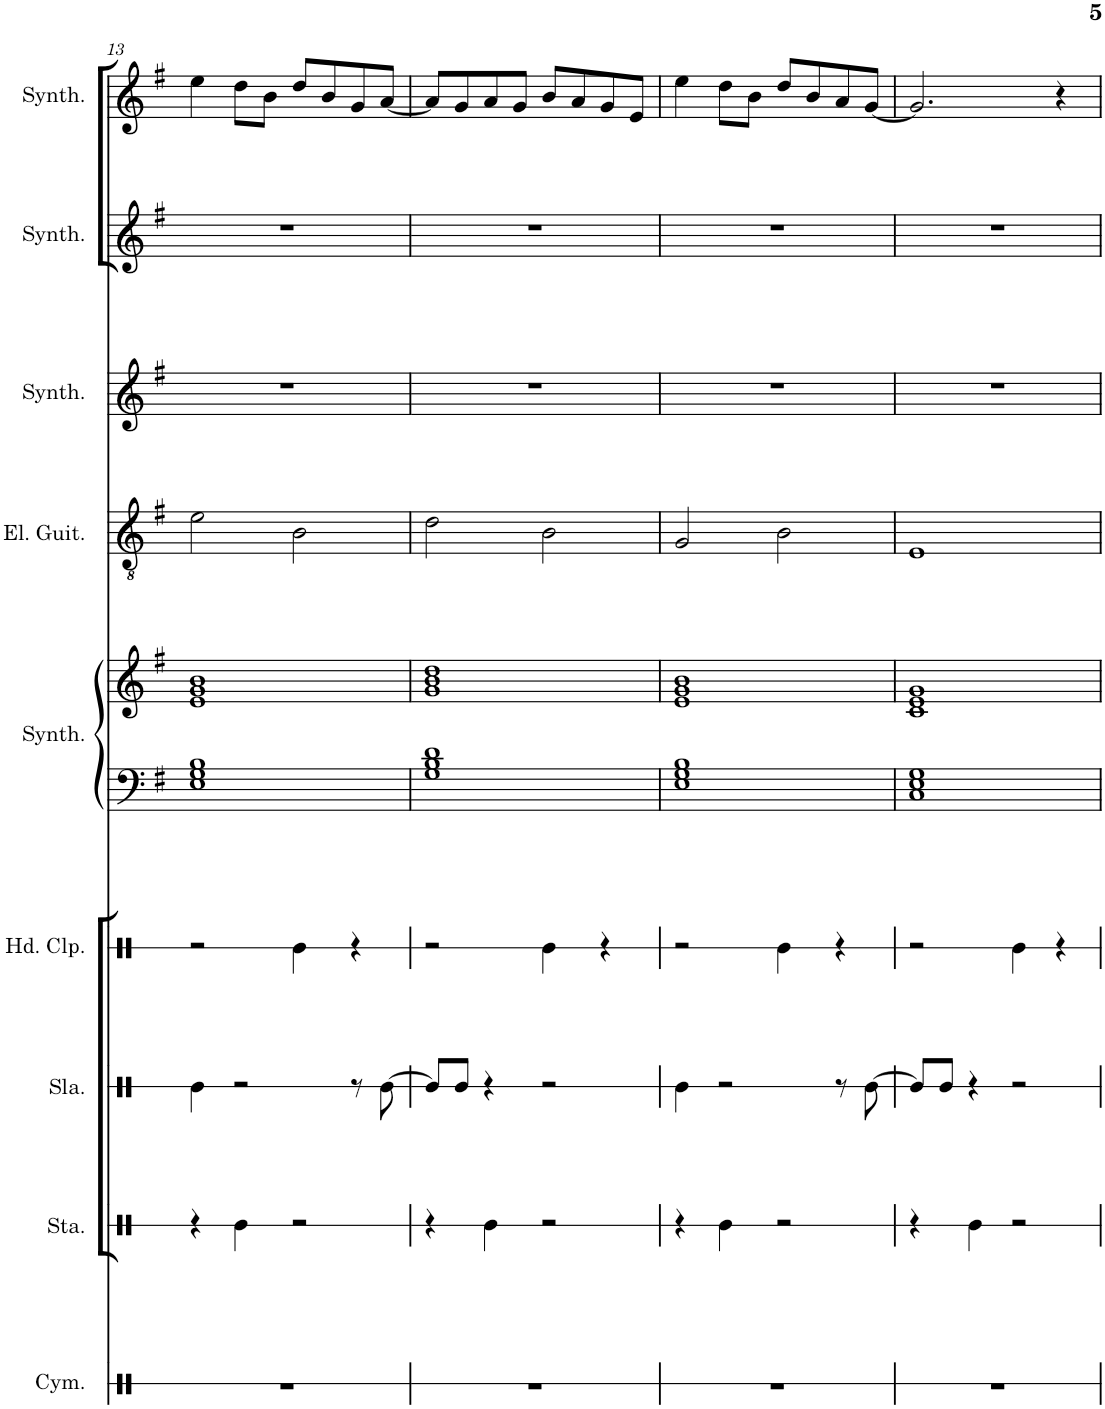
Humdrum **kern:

**kern	**kern	**kern	**kern	**kern	**kern	**kern	**kern	**kern	**kern
*part9	*part8	*part7	*part6	*part5	*part5	*part4	*part3	*part2	*part1
*staff10	*staff9	*staff8	*staff7	*staff6	*staff5	*staff4	*staff3	*staff2	*staff1
*I"Cymbal	*I"Stamp	*I"Slap	*I"Hand Clap	*I"Atmosphere Synthesizer	*	*I"Electric Guitar	*I"Pad Synthesizer	*I"Rain Synthesizer	*I"Square Synthesizer
*I'Cym.	*I'Sta.	*I'Sla.	*I'Hd. Clp.	*I'Synth.	*	*I'El. Guit.	*I'Synth.	*I'Synth.	*I'Synth.
!!LO:PB:g=z
*clefX	*clefX	*clefX	*clefX	*clefF4	*clefG2	*clefGv2	*clefG2	*clefG2	*clefG2
*k[]	*k[]	*k[]	*k[]	*k[f#]	*k[f#]	*k[f#]	*k[f#]	*k[f#]	*k[f#]
*M4/4	*M4/4	*M4/4	*M4/4	*M4/4	*M4/4	*M4/4	*M4/4	*M4/4	*M4/4
=13	=13	=13	=13	=13	=13	=13	=13	=13	=13
1r	4r	4Re\	2r	1E 1G 1B	1e 1g 1b	2e\	1r	1r	4ee\
.	4Re\	2r	.	.	.	.	.	.	8dd\L
.	.	.	.	.	.	.	.	.	8b\J
.	2r	.	4Re\	.	.	2B\	.	.	8dd/L
.	.	.	.	.	.	.	.	.	8b/
.	.	8r	4r	.	.	.	.	.	8g/
.	.	[8Re\	.	.	.	.	.	.	[8a/J
=14	=14	=14	=14	=14	=14	=14	=14	=14	=14
1r	4r	8Re/L]	2r	1G 1B 1d	1g 1b 1dd	2d\	1r	1r	8a/L]
.	.	8Re/J	.	.	.	.	.	.	8g/
.	4Re\	4r	.	.	.	.	.	.	8a/
.	.	.	.	.	.	.	.	.	8g/J
.	2r	2r	4Re\	.	.	2B\	.	.	8b/L
.	.	.	.	.	.	.	.	.	8a/
.	.	.	4r	.	.	.	.	.	8g/
.	.	.	.	.	.	.	.	.	8e/J
=15	=15	=15	=15	=15	=15	=15	=15	=15	=15
1r	4r	4Re\	2r	1E 1G 1B	1e 1g 1b	2G/	1r	1r	4ee\
.	4Re\	2r	.	.	.	.	.	.	8dd\L
.	.	.	.	.	.	.	.	.	8b\J
.	2r	.	4Re\	.	.	2B\	.	.	8dd/L
.	.	.	.	.	.	.	.	.	8b/
.	.	8r	4r	.	.	.	.	.	8a/
.	.	[8Re\	.	.	.	.	.	.	[8g/J
=16	=16	=16	=16	=16	=16	=16	=16	=16	=16
1r	4r	8Re/L]	2r	1C 1E 1G	1c 1e 1g	1E	1r	1r	2.g/]
.	.	8Re/J	.	.	.	.	.	.	.
.	4Re\	4r	.	.	.	.	.	.	.
.	2r	2r	4Re\	.	.	.	.	.	.
.	.	.	4r	.	.	.	.	.	4r
=	=	=	=	=	=	=	=	=	=
*-	*-	*-	*-	*-	*-	*-	*-	*-	*-
